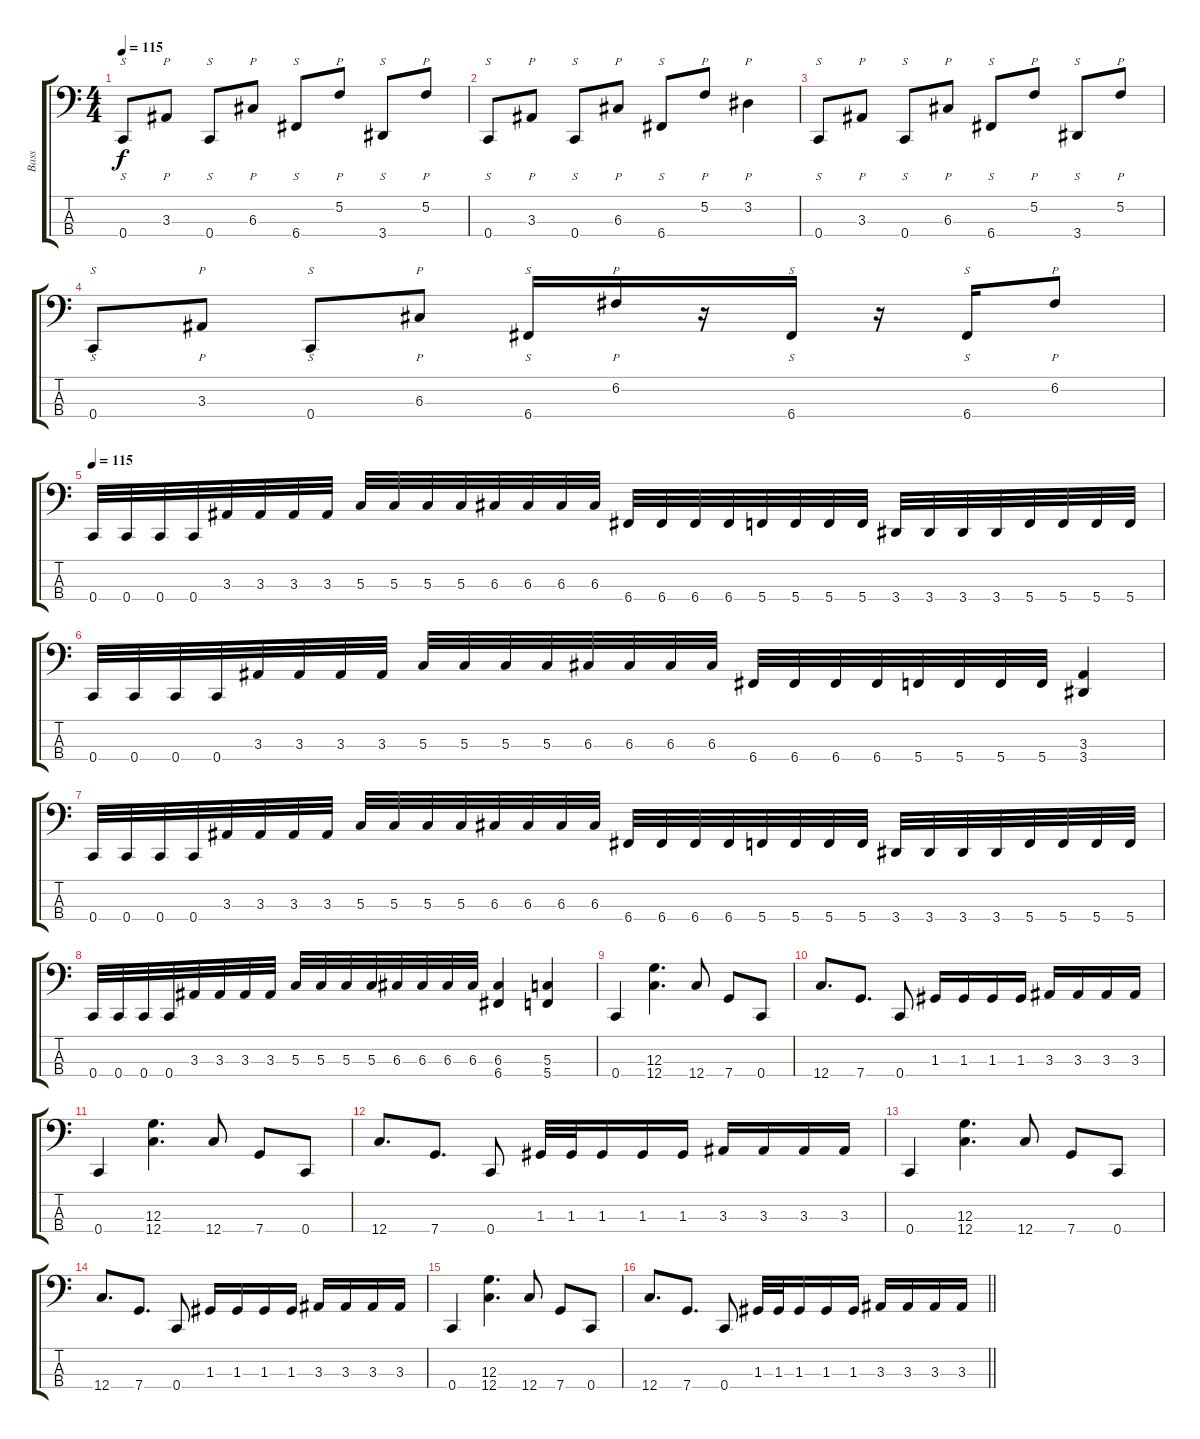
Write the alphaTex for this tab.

\track ("Bass" "Bass") {instrument electricbasspick}
\staff {score tabs}
\tuning (F2 C2 G1 C1) {hide}
\ts (4 4)
\tempo 115
\clef f4
\ks c
0.4.8{s dy f volume 16 balance 8 instrument slapbass2} 3.3.8{p} 0.4.8{s} 6.3.8{p} 6.4.8{s} 5.2.8{p} 3.4.8{s} 5.2.8{p} |
0.4.8{s} 3.3.8{p} 0.4.8{s} 6.3.8{p} 6.4.8{s} 5.2.8{p} 3.2.4{p} |
0.4.8{s} 3.3.8{p} 0.4.8{s} 6.3.8{p} 6.4.8{s} 5.2.8{p} 3.4.8{s} 5.2.8{p} |
0.4.8{s} 3.3.8{p} 0.4.8{s} 6.3.8{p} 6.4.16{s} 6.2.16{p} r.16 6.4.16{s} r.16 6.4.16{s} 6.2.8{p} |
\tempo 115
0.4.32{volume 16 balance 8 instrument electricbasspick} 0.4.32 0.4.32 0.4.32 3.3.32 3.3.32 3.3.32 3.3.32 5.3.32 5.3.32 5.3.32 5.3.32 6.3.32 6.3.32 6.3.32 6.3.32 6.4.32 6.4.32 6.4.32 6.4.32 5.4.32 5.4.32 5.4.32 5.4.32 3.4.32 3.4.32 3.4.32 3.4.32 5.4.32 5.4.32 5.4.32 5.4.32 |
0.4.32 0.4.32 0.4.32 0.4.32 3.3.32 3.3.32 3.3.32 3.3.32 5.3.32 5.3.32 5.3.32 5.3.32 6.3.32 6.3.32 6.3.32 6.3.32 6.4.32 6.4.32 6.4.32 6.4.32 5.4.32 5.4.32 5.4.32 5.4.32 (3.3 3.4).4 |
0.4.32 0.4.32 0.4.32 0.4.32 3.3.32 3.3.32 3.3.32 3.3.32 5.3.32 5.3.32 5.3.32 5.3.32 6.3.32 6.3.32 6.3.32 6.3.32 6.4.32 6.4.32 6.4.32 6.4.32 5.4.32 5.4.32 5.4.32 5.4.32 3.4.32 3.4.32 3.4.32 3.4.32 5.4.32 5.4.32 5.4.32 5.4.32 |
0.4.32 0.4.32 0.4.32 0.4.32 3.3.32 3.3.32 3.3.32 3.3.32 5.3.32 5.3.32 5.3.32 5.3.32 6.3.32 6.3.32 6.3.32 6.3.32 (6.3 6.4).4 (5.3 5.4).4 |
0.4.4 (12.3 12.4).4{d} 12.4.8 7.4.8 0.4.8 |
12.4.8{d} 7.4.8{d} 0.4.8 1.3.16 1.3.16 1.3.16 1.3.16 3.3.16 3.3.16 3.3.16 3.3.16 |
0.4.4 (12.3 12.4).4{d} 12.4.8 7.4.8 0.4.8 |
12.4.8{d} 7.4.8{d} 0.4.8 1.3.32 1.3.32 1.3.16 1.3.16 1.3.16 3.3.16 3.3.16 3.3.16 3.3.16 |
0.4.4 (12.3 12.4).4{d} 12.4.8 7.4.8 0.4.8 |
12.4.8{d} 7.4.8{d} 0.4.8 1.3.16 1.3.16 1.3.16 1.3.16 3.3.16 3.3.16 3.3.16 3.3.16 |
0.4.4 (12.3 12.4).4{d} 12.4.8 7.4.8 0.4.8 |
\barLineRight lightlight
12.4.8{d} 7.4.8{d} 0.4.8 1.3.32 1.3.32 1.3.16 1.3.16 1.3.16 3.3.16 3.3.16 3.3.16 3.3.16
